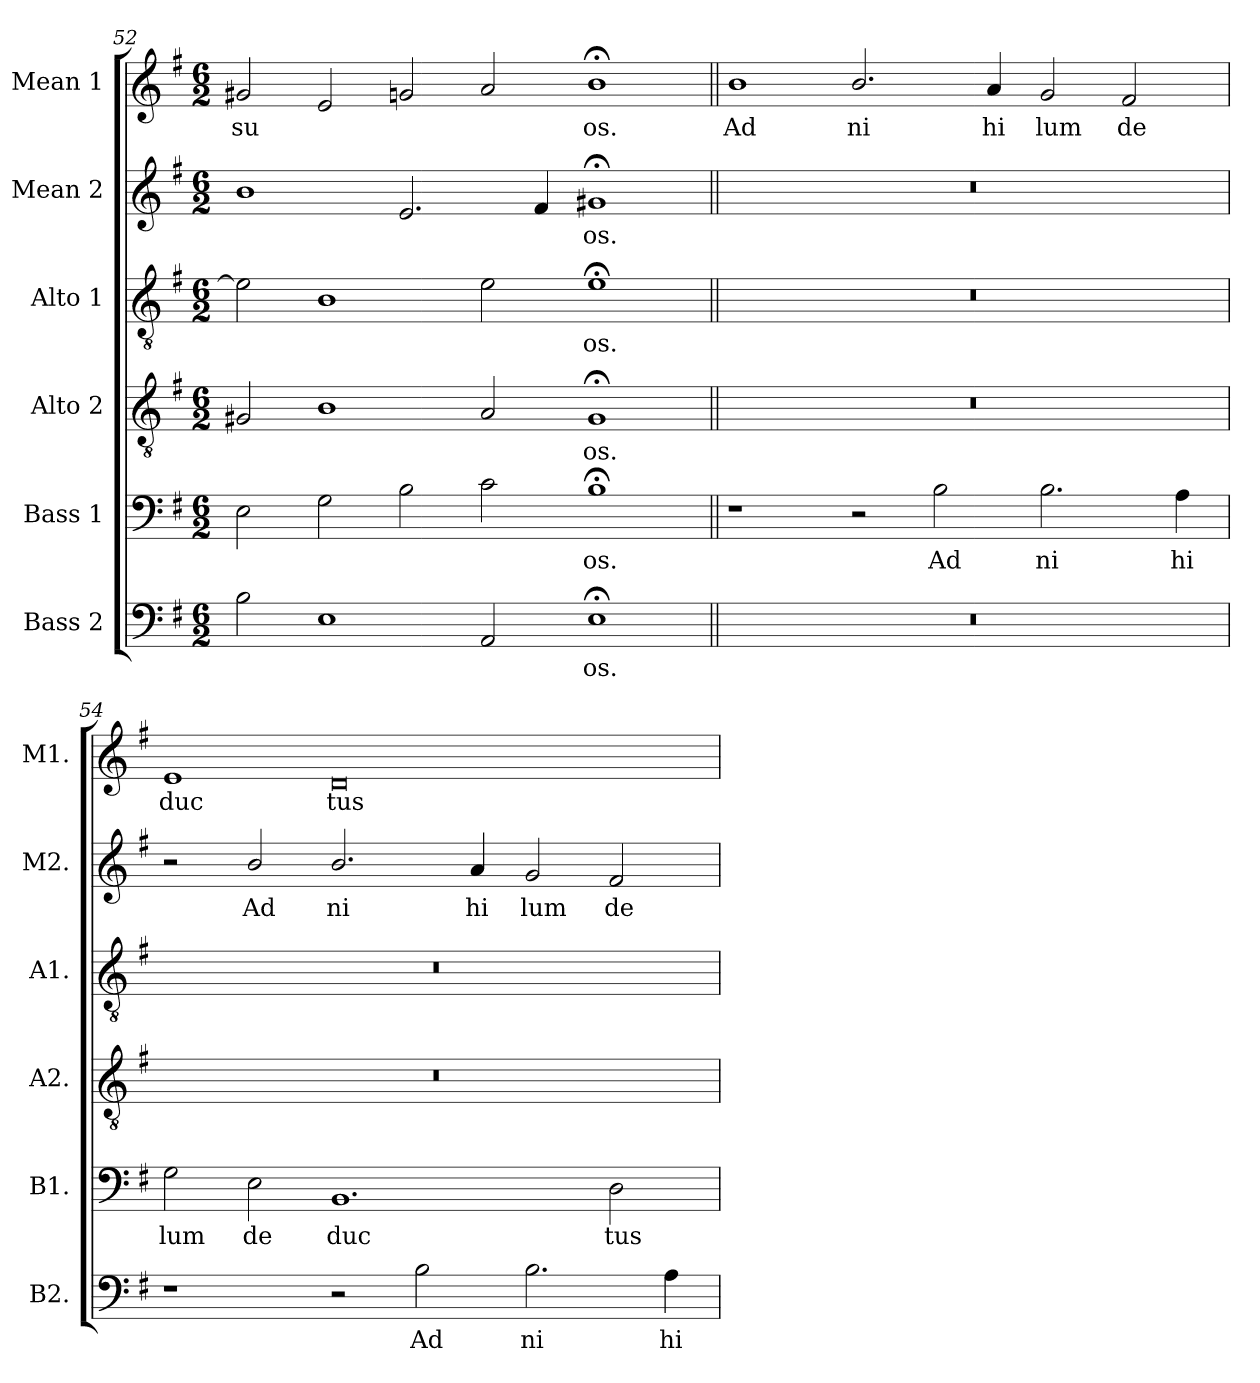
**kern	**text	**kern	**text	**kern	**text	**kern	**text	**kern	**text	**kern	**text
*part6	*part6	*part5	*part5	*part4	*part4	*part3	*part3	*part2	*part2	*part1	*part1
*staff6	*staff6	*staff5	*staff5	*staff4	*staff4	*staff3	*staff3	*staff2	*staff2	*staff1	*staff1
*I"Bass 2	*	*I"Bass 1	*	*I"Alto 2	*	*I"Alto 1	*	*I"Mean 2	*	*I"Mean 1	*
*I'B2.	*	*I'B1.	*	*I'A2.	*	*I'A1.	*	*I'M2.	*	*I'M1.	*
*clefF4	*	*clefF4	*	*clefGv2	*	*clefGv2	*	*clefG2	*	*clefG2	*
*	*	*	*	*ITrd7c12	*	*ITrd7c12	*	*	*	*	*
*k[f#]	*	*k[f#]	*	*k[f#]	*	*k[f#]	*	*k[f#]	*	*k[f#]	*
*G:	*	*G:	*	*G:	*	*G:	*	*G:	*	*G:	*
*M6/2	*	*M6/2	*	*M6/2	*	*M6/2	*	*M6/2	*	*M6/2	*
=52	=52	=52	=52	=52	=52	=52	=52	=52	=52	=52	=52
!	!	!	!	!	!	!	!	!	!	!	!LO:LY:b:color=#000000
2Bi\	.	2Ei\	.	2GG#Xi/	.	2Ei\]	.	1bi	.	2g#Xi/	su
1Ei	.	2Gi\	.	1BBi	.	1BBi	.	.	.	2ei/	.
.	.	2Bi\	.	.	.	.	.	2.ei/	.	2gni/	.
2AAi/	.	2ci\	.	2AAi/	.	2Ei\	.	.	.	2ai/	.
.	.	.	.	.	.	.	.	4f#i/	.	.	.
!	!LO:LY:b:color=#000000	!	!	!	!	!	!	!	!	!	!
!	!	!	!LO:LY:b:color=#000000	!	!	!	!	!	!	!	!
!	!	!	!	!	!LO:LY:b:color=#000000	!	!	!	!	!	!
!	!	!	!	!	!	!	!LO:LY:b:color=#000000	!	!	!	!
!	!	!	!	!	!	!	!	!	!LO:LY:b:color=#000000	!	!
!	!	!	!	!	!	!	!	!	!	!	!LO:LY:b:color=#000000
1E;i	os.	1B;i	os.	1GG#;i	os.	1E;i	os.	1g#X;i	os.	1b;i	os.
=53||	=53||	=53||	=53||	=53||	=53||	=53||	=53||	=53||	=53||	=53||	=53||
!LO:N:vis=1	!	!	!	!LO:N:vis=1	!	!LO:N:vis=1	!	!LO:N:vis=1	!	!	!
!	!	!	!	!	!	!	!	!	!	!	!LO:LY:b:color=#000000
0.r	.	1r	.	0.r	.	0.r	.	0.r	.	1bi	Ad
!	!	!	!	!	!	!	!	!	!	!	!LO:LY:b:color=#000000
.	.	2r	.	.	.	.	.	.	.	2.bi/	ni
!	!	!	!LO:LY:b:color=#000000	!	!	!	!	!	!	!	!
.	.	2Bi\	Ad	.	.	.	.	.	.	.	.
!	!	!	!	!	!	!	!	!	!	!	!LO:LY:b:color=#000000
.	.	.	.	.	.	.	.	.	.	4ai/	hi
!	!	!	!LO:LY:b:color=#000000	!	!	!	!	!	!	!	!
!	!	!	!	!	!	!	!	!	!	!	!LO:LY:b:color=#000000
.	.	2.Bi\	ni	.	.	.	.	.	.	2gi/	lum
!	!	!	!	!	!	!	!	!	!	!	!LO:LY:b:color=#000000
.	.	.	.	.	.	.	.	.	.	2f#i/	de
!	!	!	!LO:LY:b:color=#000000	!	!	!	!	!	!	!	!
.	.	4Ai\	hi	.	.	.	.	.	.	.	.
=54	=54	=54	=54	=54	=54	=54	=54	=54	=54	=54	=54
!	!	!	!LO:LY:b:color=#000000	!LO:N:vis=1	!	!LO:N:vis=1	!	!	!	!	!
!	!	!	!	!	!	!	!	!	!	!	!LO:LY:b:color=#000000
1r	.	2Gi\	lum	0.r	.	0.r	.	2r	.	1ei	duc
!	!	!	!LO:LY:b:color=#000000	!	!	!	!	!	!	!	!
!	!	!	!	!	!	!	!	!	!LO:LY:b:color=#000000	!	!
.	.	2Ei\	de	.	.	.	.	2bi/	Ad	.	.
!	!	!	!LO:LY:b:color=#000000	!	!	!	!	!	!	!	!
!	!	!	!	!	!	!	!	!	!LO:LY:b:color=#000000	!	!
!	!	!	!	!	!	!	!	!	!	!	!LO:LY:b:color=#000000
2r	.	1.BBi	duc	.	.	.	.	2.bi/	ni	0di	tus
!	!LO:LY:b:color=#000000	!	!	!	!	!	!	!	!	!	!
2Bi\	Ad	.	.	.	.	.	.	.	.	.	.
!	!	!	!	!	!	!	!	!	!LO:LY:b:color=#000000	!	!
.	.	.	.	.	.	.	.	4ai/	hi	.	.
!	!LO:LY:b:color=#000000	!	!	!	!	!	!	!	!	!	!
!	!	!	!	!	!	!	!	!	!LO:LY:b:color=#000000	!	!
2.Bi\	ni	.	.	.	.	.	.	2gi/	lum	.	.
!	!	!	!LO:LY:b:color=#000000	!	!	!	!	!	!	!	!
!	!	!	!	!	!	!	!	!	!LO:LY:b:color=#000000	!	!
.	.	2Di\	tus	.	.	.	.	2f#i/	de	.	.
!	!LO:LY:b:color=#000000	!	!	!	!	!	!	!	!	!	!
4Ai\	hi	.	.	.	.	.	.	.	.	.	.
=	=	=	=	=	=	=	=	=	=	=	=
*-	*-	*-	*-	*-	*-	*-	*-	*-	*-	*-	*-
